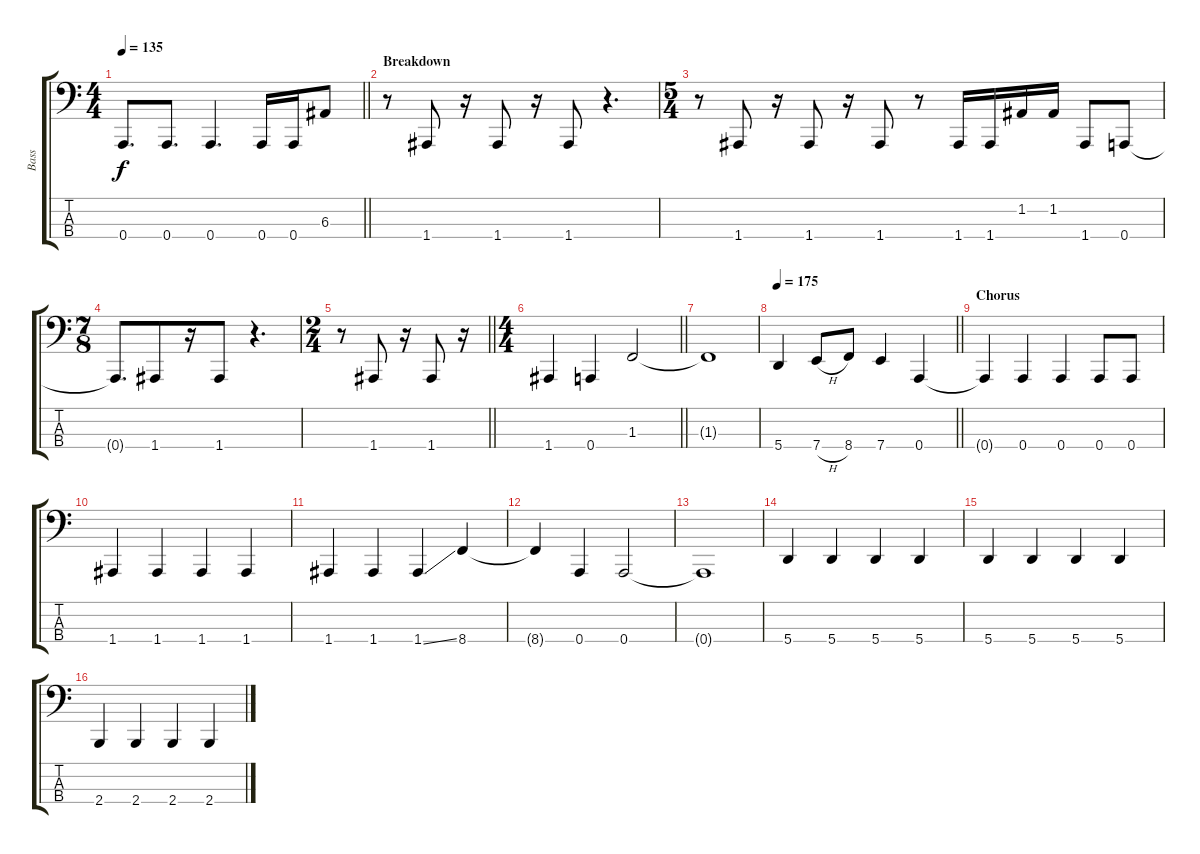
\track ("Bass" "Bass") {instrument electricbasspick}
\staff {score tabs}
\tuning (D2 A1 E1 A0) {hide}
\ts (4 4)
\tempo 135
\clef f4
\barLineRight lightlight
\ks c
0.4.8{d dy f} 0.4.8{d} 0.4.4{d} 0.4.16 0.4.16 6.3.8 |
\section ("" "Breakdown")
r.8 1.4.8 r.16 1.4.8 r.16 1.4.8 r.4{d} |
\ts (5 4)
r.8 1.4.8 r.16 1.4.8 r.16 1.4.8 r.8 1.4.16 1.4.16 1.2.16 1.2.16 1.4.8 0.4.8 |
\ts (7 8)
0.4{t}.8{d} 1.4.8 r.16 1.4.8 r.4{d} |
\ts (2 4)
\barLineRight lightlight
r.8 1.4.8 r.16 1.4.8 r.16 |
\ts (4 4)
\section ("" "")
\barLineRight lightlight
1.4.4 0.4.4 1.3.2 |
1.3{t}.1 |
\tempo 175
\barLineRight lightlight
5.4.4 7.4{h}.8 8.4.8 7.4.4 0.4.4 |
\section ("" "Chorus")
0.4{t}.4 0.4.4 0.4.4 0.4.8 0.4.8 |
1.4.4 1.4.4 1.4.4 1.4.4 |
1.4.4 1.4.4 1.4{ss}.4 8.4.4 |
8.4{t}.4 0.4.4 0.4.2 |
0.4{t}.1 |
5.4.4 5.4.4 5.4.4 5.4.4 |
5.4.4 5.4.4 5.4.4 5.4.4 |
2.4.4 2.4.4 2.4.4 2.4.4
